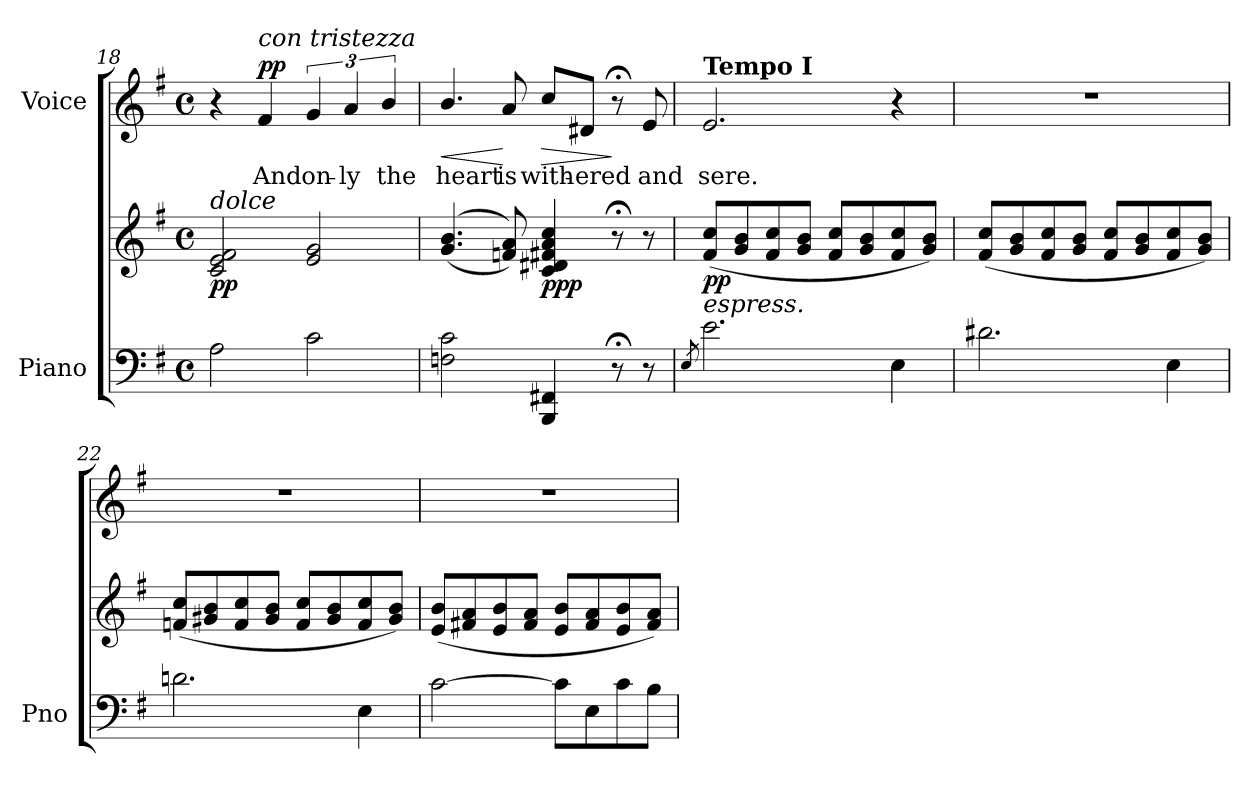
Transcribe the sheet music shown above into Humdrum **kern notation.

**kern	**kern	**dynam	**kern	**text	**dynam
*part2	*part2	*part2	*part1	*part1	*part1
*staff3	*staff2	*staff2/3	*staff1	*staff1	*staff1
*I"Piano	*	*	*I"Voice	*	*
*I'Pno	*	*	*	*	*
*clefF4	*clefG2	*	*clefG2	*	*
*k[f#]	*k[f#]	*	*k[f#]	*	*
*M4/4	*M4/4	*	*M4/4	*	*
*met(c)	*met(c)	*	*met(c)	*	*
=18	=18	=18	=18	=18	=18
!	!LO:TX:i:t=dolce	!	!	!	!
!	!	!LO:DY:b	!	!	!
2A\	2c/ 2e/ 2f#/	pp	4r	.	.
!	!	!	!LO:TX:i:t=con tristezza	!	!
!	!	!	!	!	!LO:DY:a
.	.	.	4f#/	And	pp
2c\	2e/ 2g/	.	6g/	on-	.
.	.	.	6a/	-ly	.
.	.	.	6b/	the	.
=19	=19	=19	=19	=19	=19
!	!	!	!	!	!LO:HP:b
2Fn\ 2c\	(>(4.g/ 4.b/	.	4.b/	heart	<
.	8fn/ 8a/))	.	8a/	is	[
!	!	!LO:DY:b	!	!	!LO:HP:b
4BBB/ 4FF#X/	4c/ 4d#X/ 4f#X/ 4a/ 4cc/	ppp	8cc/L	with-	>
.	.	.	8d#X/J	-ered	.
8r;<	8r;<	.	8r;<	.	]
8r	8r	.	8e/	and	.
=20	=20	=20	=20	=20	=20
8qE/	.	.	.	.	.
!	!	!	!LO:TX:a:B:t=Tempo I	!	!
!LO:TX:i:t=espress.	!	!	!	!	!
!	!	!LO:DY:b	!	!	!
2.e\	(8f#/ 8cc/L	pp	2.e/	sere.	.
.	8g/ 8b/	.	.	.	.
.	8f#/ 8cc/	.	.	.	.
.	8g/ 8b/J	.	.	.	.
.	8f#/ 8cc/L	.	.	.	.
.	8g/ 8b/	.	.	.	.
4E\	8f#/ 8cc/	.	4r	.	.
.	8g/ 8b/J)	.	.	.	.
=21	=21	=21	=21	=21	=21
2.d#X\	(8f#/ 8cc/L	.	1r	.	.
.	8g/ 8b/	.	.	.	.
.	8f#/ 8cc/	.	.	.	.
.	8g/ 8b/J	.	.	.	.
.	8f#/ 8cc/L	.	.	.	.
.	8g/ 8b/	.	.	.	.
4E\	8f#/ 8cc/	.	.	.	.
.	8g/ 8b/J)	.	.	.	.
=22	=22	=22	=22	=22	=22
2.dn\	(8fn/ 8cc/L	.	1r	.	.
.	8g#X/ 8b/	.	.	.	.
.	8f/ 8cc/	.	.	.	.
.	8g#/ 8b/J	.	.	.	.
.	8f/ 8cc/L	.	.	.	.
.	8g#/ 8b/	.	.	.	.
4E\	8f/ 8cc/	.	.	.	.
.	8g#/ 8b/J)	.	.	.	.
=23	=23	=23	=23	=23	=23
[2c\	(8e/ 8b/L	.	1r	.	.
.	8f#X/ 8a/	.	.	.	.
.	8e/ 8b/	.	.	.	.
.	8f#/ 8a/J	.	.	.	.
8c\L]	8e/ 8b/L	.	.	.	.
8E\	8f#/ 8a/	.	.	.	.
8c\	8e/ 8b/	.	.	.	.
8B\J	8f#/ 8a/J)	.	.	.	.
=	=	=	=	=	=
*-	*-	*-	*-	*-	*-
